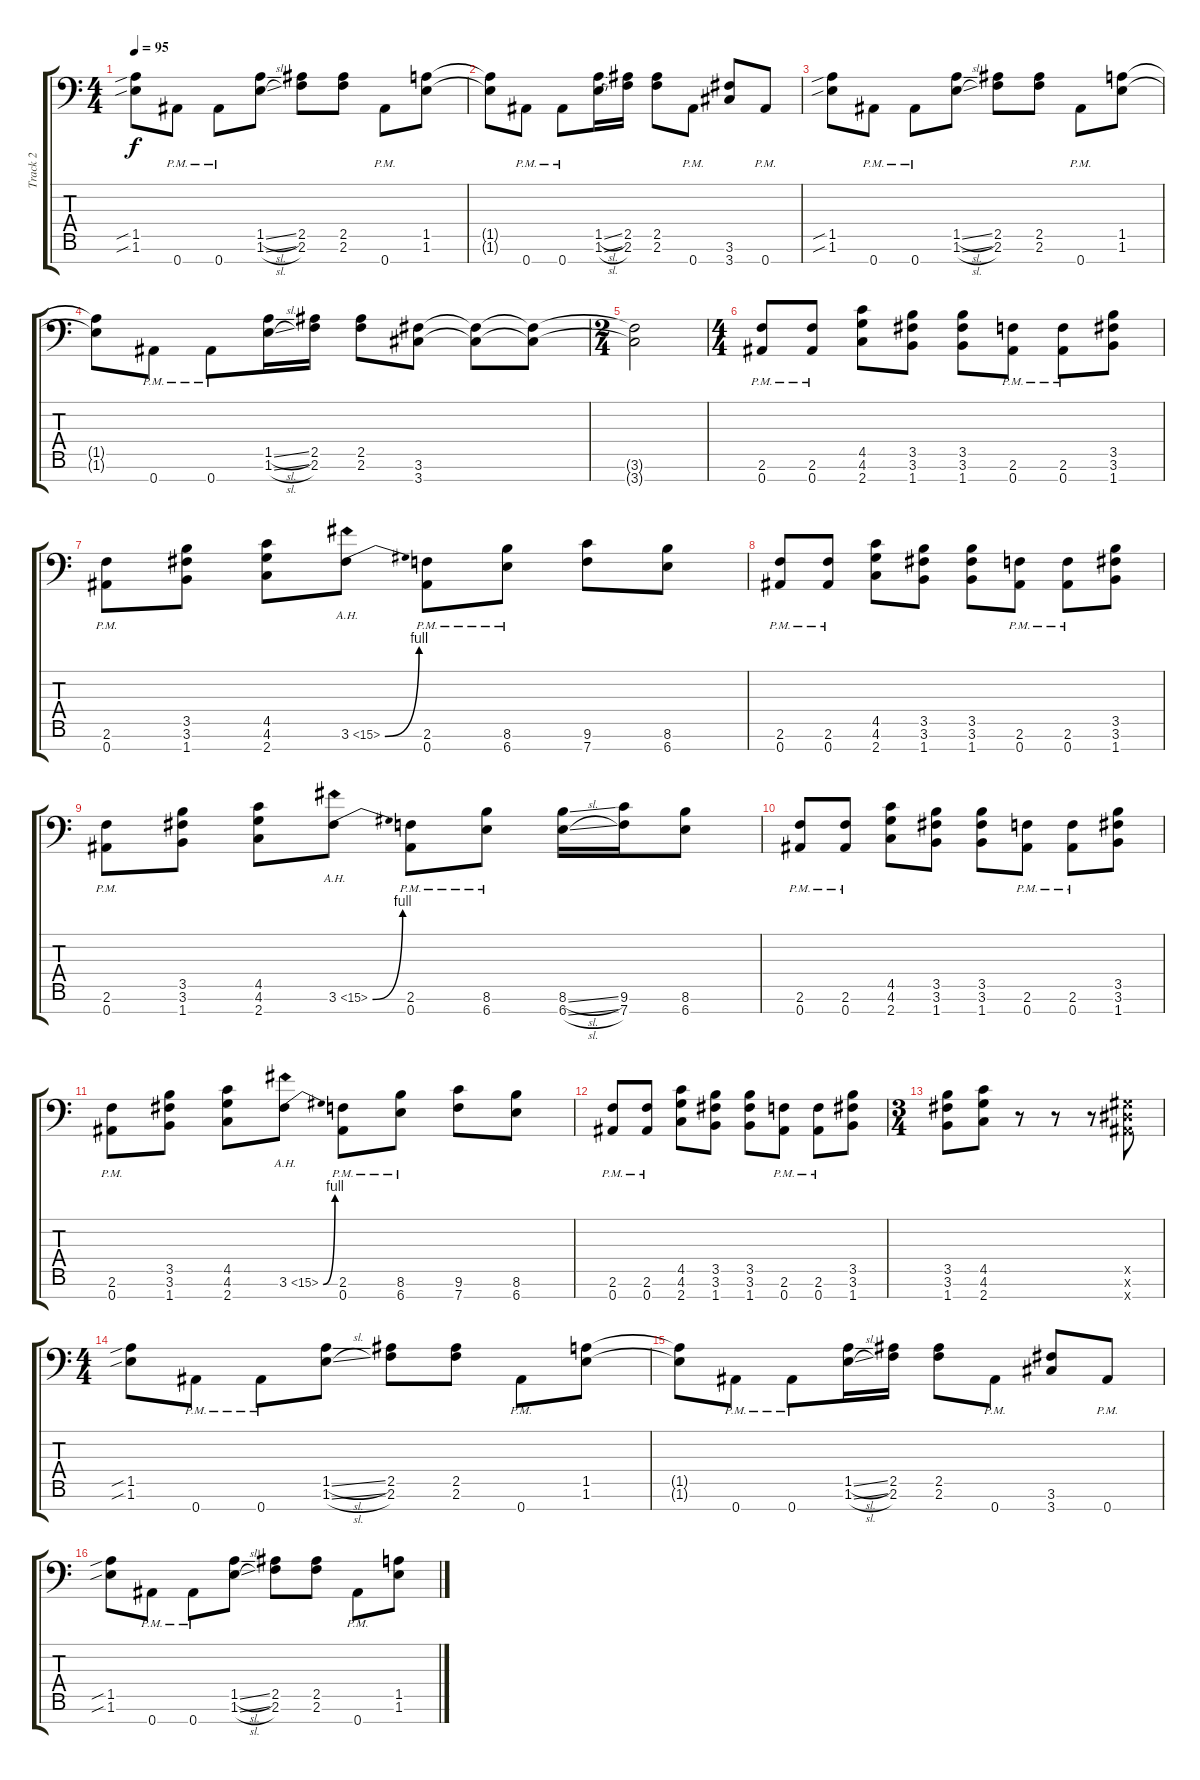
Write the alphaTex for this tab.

\track ("Track 2" "Track 2") {instrument distortionguitar}
\staff {score tabs}
\tuning (Eb4 Bb3 Gb3 Db3 Ab2 Eb2 Bb1) {hide}
\ts (4 4)
\tempo 95
\clef f4
\ks c
(1.5{sib} 1.6{sib}).8{dy f} 0.7{pm}.8 0.7{pm}.8 (1.5{sl} 1.6{sl}).8 (2.5 2.6).8 (2.5 2.6).8 0.7{pm}.8 (1.5 1.6).8 |
(1.5{t} 1.6{t}).8 0.7{pm}.8 0.7{pm}.8 (1.5{sl} 1.6{sl}).16 (2.5 2.6).16 (2.5 2.6).8 0.7{pm}.8 (3.6 3.7).8 0.7{pm}.8 |
(1.5{sib} 1.6{sib}).8 0.7{pm}.8 0.7{pm}.8 (1.5{sl} 1.6{sl}).8 (2.5 2.6).8 (2.5 2.6).8 0.7{pm}.8 (1.5 1.6).8 |
(1.5{t} 1.6{t}).8 0.7{pm}.8 0.7{pm}.8 (1.5{sl} 1.6{sl}).16 (2.5 2.6).16 (2.5 2.6).8 (3.6 3.7).8 (3.6{t} 3.7{t}).8 (3.6{t} 3.7{t}).8 |
\ts (2 4)
(3.6{t} 3.7{t}).2 |
\ts (4 4)
(2.6{pm} 0.7{pm}).8 (2.6{pm} 0.7{pm}).8 (4.5 4.6 2.7).8 (3.5 3.6 1.7).8 (3.5 3.6 1.7).8 (2.6{pm} 0.7{pm}).8 (2.6{pm} 0.7{pm}).8 (3.5 3.6 1.7).8 |
(2.6{pm} 0.7{pm}).8 (3.5 3.6 1.7).8 (4.5 4.6 2.7).8 3.6{be (bend 0 0 60 4) ah 12}.8 (2.6{pm} 0.7{pm}).8 (8.6{pm} 6.7{pm}).8 (9.6 7.7).8 (8.6 6.7).8 |
(2.6{pm} 0.7{pm}).8 (2.6{pm} 0.7{pm}).8 (4.5 4.6 2.7).8 (3.5 3.6 1.7).8 (3.5 3.6 1.7).8 (2.6{pm} 0.7{pm}).8 (2.6{pm} 0.7{pm}).8 (3.5 3.6 1.7).8 |
(2.6{pm} 0.7{pm}).8 (3.5 3.6 1.7).8 (4.5 4.6 2.7).8 3.6{be (bend 0 0 60 4) ah 12}.8 (2.6{pm} 0.7{pm}).8 (8.6{pm} 6.7{pm}).8 (8.6{sl} 6.7{sl}).16 (9.6 7.7).16 (8.6 6.7).8 |
(2.6{pm} 0.7{pm}).8 (2.6{pm} 0.7{pm}).8 (4.5 4.6 2.7).8 (3.5 3.6 1.7).8 (3.5 3.6 1.7).8 (2.6{pm} 0.7{pm}).8 (2.6{pm} 0.7{pm}).8 (3.5 3.6 1.7).8 |
(2.6{pm} 0.7{pm}).8 (3.5 3.6 1.7).8 (4.5 4.6 2.7).8 3.6{be (bend 0 0 60 4) ah 12}.8 (2.6{pm} 0.7{pm}).8 (8.6{pm} 6.7{pm}).8 (9.6 7.7).8 (8.6 6.7).8 |
(2.6{pm} 0.7{pm}).8 (2.6{pm} 0.7{pm}).8 (4.5 4.6 2.7).8 (3.5 3.6 1.7).8 (3.5 3.6 1.7).8 (2.6{pm} 0.7{pm}).8 (2.6{pm} 0.7{pm}).8 (3.5 3.6 1.7).8 |
\ts (3 4)
(3.5 3.6 1.7).8 (4.5 4.6 2.7).8 r.8 r.8 r.8 (0.5{x} 0.6{x} 0.7{x}).8 |
\ts (4 4)
(1.5{sib} 1.6{sib}).8 0.7{pm}.8 0.7{pm}.8 (1.5{sl} 1.6{sl}).8 (2.5 2.6).8 (2.5 2.6).8 0.7{pm}.8 (1.5 1.6).8 |
(1.5{t} 1.6{t}).8 0.7{pm}.8 0.7{pm}.8 (1.5{sl} 1.6{sl}).16 (2.5 2.6).16 (2.5 2.6).8 0.7{pm}.8 (3.6 3.7).8 0.7{pm}.8 |
(1.5{sib} 1.6{sib}).8 0.7{pm}.8 0.7{pm}.8 (1.5{sl} 1.6{sl}).8 (2.5 2.6).8 (2.5 2.6).8 0.7{pm}.8 (1.5 1.6).8
